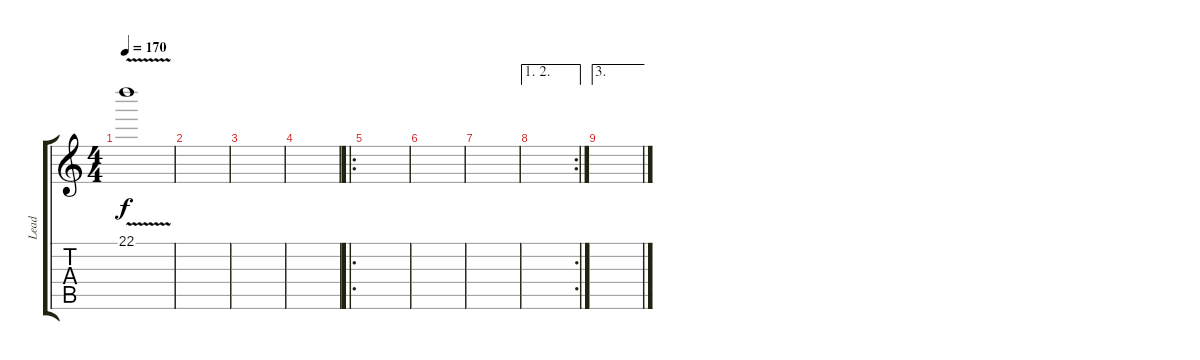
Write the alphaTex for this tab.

\track ("Lead" "Lead") {instrument overdrivenguitar}
\staff {score tabs}
\tuning (E4 B3 G3 D3 A2 D2) {hide}
\ts (4 4)
\tempo 170
\clef g2
\ks c
22.1{v}.1{dy f} |
|
|
|
\ro
|
|
|
\ae (1 2)
\rc 2
|
\ae 3
